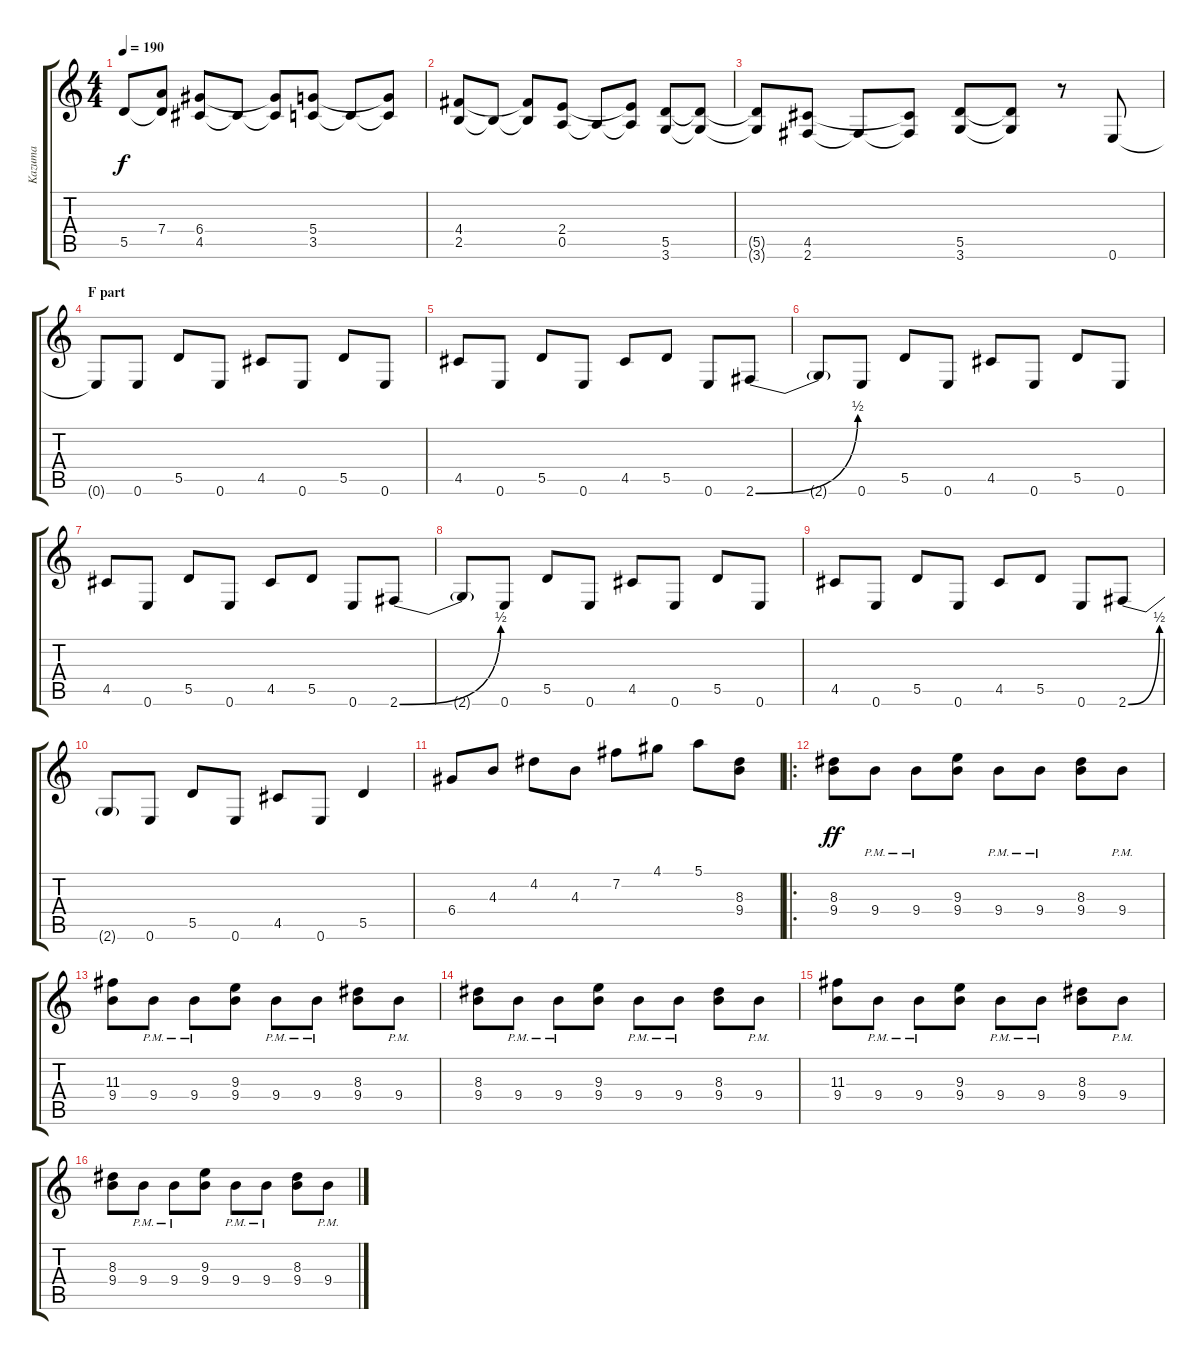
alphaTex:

\track ("Kazuma" "Kazuma") {instrument distortionguitar}
\staff {score tabs}
\tuning (E4 B3 G3 D3 A2 E2) {hide}
\ts (4 4)
\tempo 190
\clef g2
\ks c
5.5{t}.8{dy f} (7.4{t} 5.5{t}).8 (6.4 4.5).8 4.5{t}.8 (6.4{t} 4.5{t}).8 (5.4 3.5).8 3.5{t}.8 (5.4{t} 3.5{t}).8 |
(4.4 2.5).8 2.5{t}.8 (4.4{t} 2.5{t}).8 (2.4 0.5).8 0.5{t}.8 (2.4{t} 0.5{t}).8 (5.5 3.6).8 (5.5{t} 3.6{t}).8 |
(5.5{t} 3.6{t}).8 (4.5 2.6).8 2.6{t}.8 (4.5{t} 2.6{t}).8 (5.5 3.6).8 (5.5{t} 3.6{t}).8 r.8 0.6.8 |
\section ("" "F part")
0.6{t}.8 0.6.8 5.5.8 0.6.8 4.5.8 0.6.8 5.5.8 0.6.8 |
4.5.8 0.6.8 5.5.8 0.6.8 4.5.8 5.5.8 0.6.8 2.6{be (bend 0 0 60 2)}.8 |
2.6{t}.8 0.6.8 5.5.8 0.6.8 4.5.8 0.6.8 5.5.8 0.6.8 |
4.5.8 0.6.8 5.5.8 0.6.8 4.5.8 5.5.8 0.6.8 2.6{be (bend 0 0 60 2)}.8 |
2.6{t}.8 0.6.8 5.5.8 0.6.8 4.5.8 0.6.8 5.5.8 0.6.8 |
4.5.8 0.6.8 5.5.8 0.6.8 4.5.8 5.5.8 0.6.8 2.6{be (bend 0 0 60 2)}.8 |
2.6{t}.8 0.6.8 5.5.8 0.6.8 4.5.8 0.6.8 5.5.4 |
6.4.8 4.3.8 4.2.8 4.3.8 7.2.8 4.1.8 5.1.8 (8.3 9.4).8 |
\ro
(8.3 9.4).8{dy ff} 9.4{pm}.8 9.4{pm}.8 (9.3 9.4).8 9.4{pm}.8 9.4{pm}.8 (8.3 9.4).8 9.4{pm}.8 |
(11.3 9.4).8 9.4{pm}.8 9.4{pm}.8 (9.3 9.4).8 9.4{pm}.8 9.4{pm}.8 (8.3 9.4).8 9.4{pm}.8 |
(8.3 9.4).8 9.4{pm}.8 9.4{pm}.8 (9.3 9.4).8 9.4{pm}.8 9.4{pm}.8 (8.3 9.4).8 9.4{pm}.8 |
(11.3 9.4).8 9.4{pm}.8 9.4{pm}.8 (9.3 9.4).8 9.4{pm}.8 9.4{pm}.8 (8.3 9.4).8 9.4{pm}.8 |
(8.3 9.4).8 9.4{pm}.8 9.4{pm}.8 (9.3 9.4).8 9.4{pm}.8 9.4{pm}.8 (8.3 9.4).8 9.4{pm}.8
